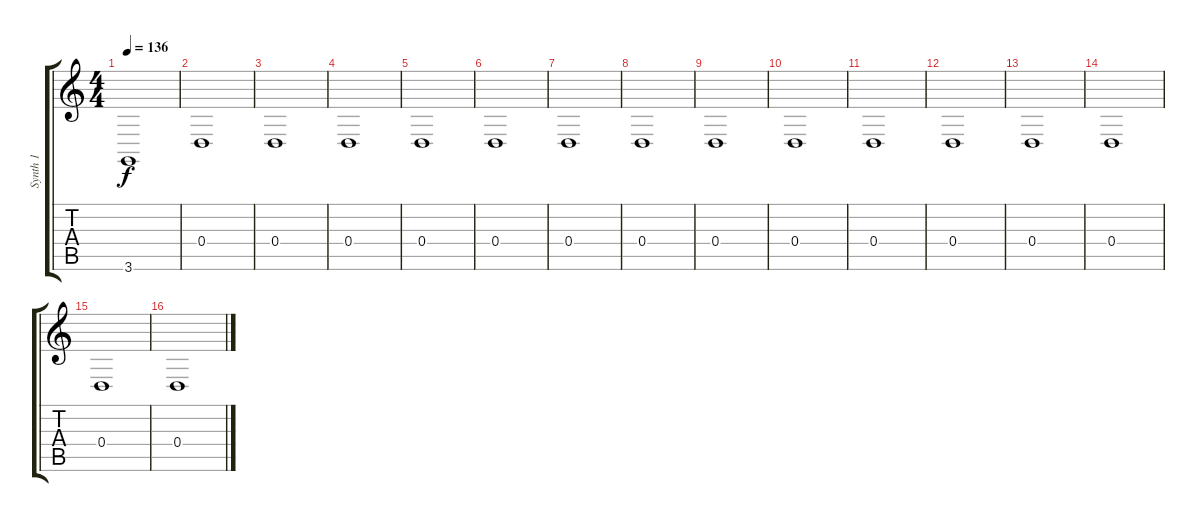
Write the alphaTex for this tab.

\track ("Synth 1" "Synth 1") {instrument vibraphone}
\staff {score tabs}
\tuning (E4 B3 G3 D3 A2 E2) {hide}
\ts (4 4)
\tempo 136
\clef g2
\ks c
3.6.1{dy f} |
0.4.1 |
0.4.1 |
0.4.1 |
0.4.1 |
0.4.1 |
0.4.1 |
0.4.1 |
0.4.1 |
0.4.1 |
0.4.1 |
0.4.1 |
0.4.1 |
0.4.1 |
0.4.1 |
0.4.1
